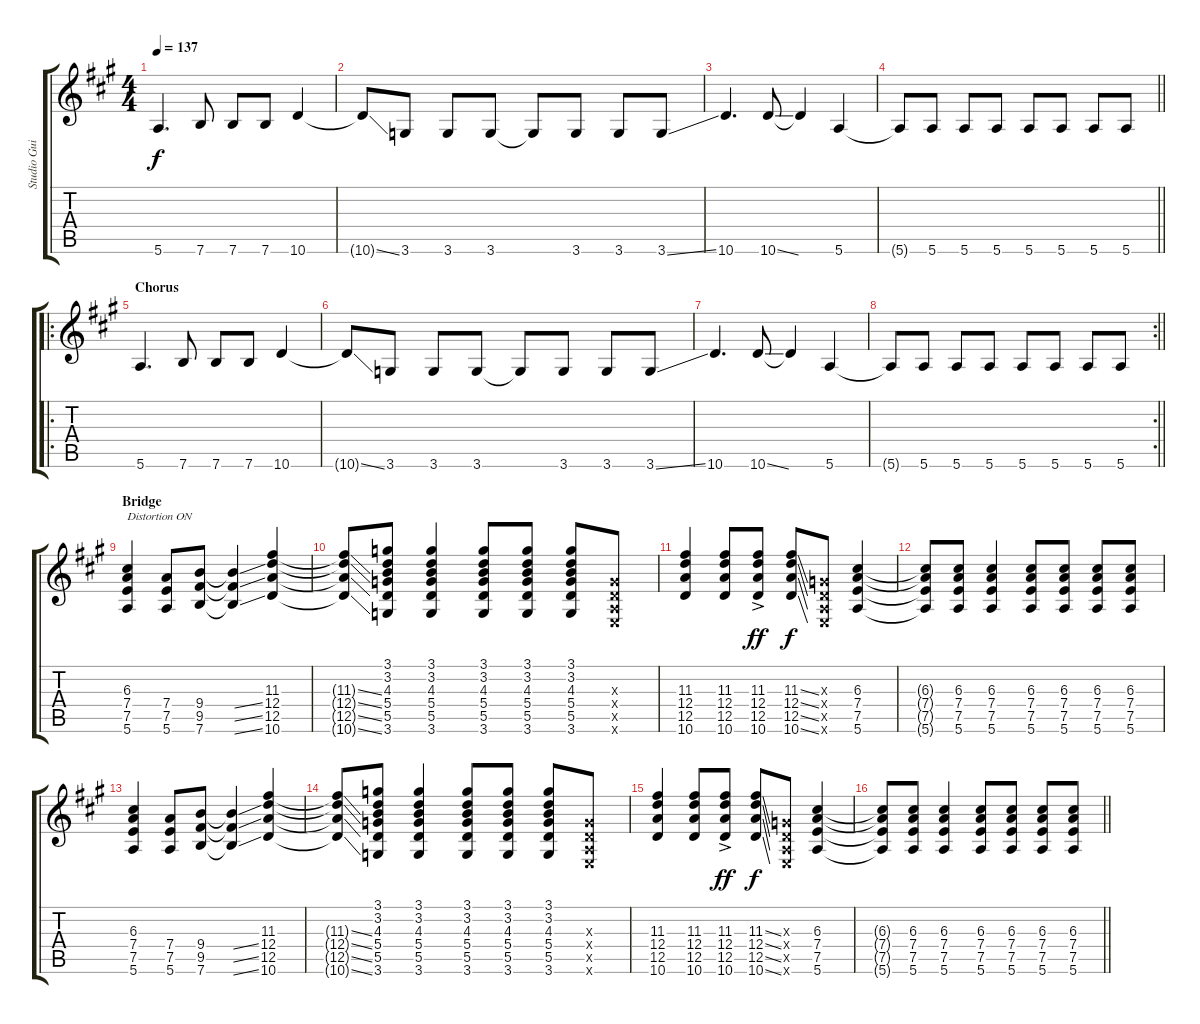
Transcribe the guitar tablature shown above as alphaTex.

\track ("Studio Guitar" "Studio Gui") {instrument electricguitarclean}
\staff {score tabs}
\tuning (E4 B3 G3 D3 A2 E2) {hide}
\ts (4 4)
\tempo 137
\clef g2
\ks a
5.6.4{d dy f} 7.6.8 7.6.8 7.6.8 10.6.4 |
10.6{ss t}.8 3.6.8 3.6.8 3.6.8 3.6{t}.8 3.6.8 3.6.8 3.6{ss}.8 |
10.6.4{d} 10.6{ss}.8 10.6{t}.4 5.6.4 |
\barLineRight lightlight
5.6{t}.8 5.6.8 5.6.8 5.6.8 5.6.8 5.6.8 5.6.8 5.6.8 |
\ro
\section ("" "Chorus")
5.6.4{d} 7.6.8 7.6.8 7.6.8 10.6.4 |
10.6{ss t}.8 3.6.8 3.6.8 3.6.8 3.6{t}.8 3.6.8 3.6.8 3.6{ss}.8 |
10.6.4{d} 10.6{ss}.8 10.6{t}.4 5.6.4 |
\rc 2
\barLineRight lightlight
5.6{t}.8 5.6.8 5.6.8 5.6.8 5.6.8 5.6.8 5.6.8 5.6.8 |
\section ("" "Bridge")
(6.3 7.4 7.5 5.6).4{txt "Distortion ON" volume 8 instrument distortionguitar} (7.4 7.5 5.6).8 (9.4 9.5 7.6).8 (9.4{ss t} 9.5{ss t} 7.6{ss t}).4 (11.3 12.4 12.5 10.6).4 |
(11.3{ss t} 12.4{ss t} 12.5{ss t} 10.6{ss t}).8 (3.1 3.2 4.3 5.4 5.5 3.6).8 (3.1 3.2 4.3 5.4 5.5 3.6).4 (3.1 3.2 4.3 5.4 5.5 3.6).8 (3.1 3.2 4.3 5.4 5.5 3.6).8 (3.1 3.2 4.3 5.4 5.5 3.6).8 (0.3{x} 0.4{x} 0.5{x} 0.6{x}).8 |
(11.3 12.4 12.5 10.6).4 (11.3 12.4 12.5 10.6).8 (11.3{ac} 12.4{ac} 12.5{ac} 10.6{ac}).8{dy ff} (11.3{ss} 12.4{ss} 12.5{ss} 10.6{ss}).8{dy f} (0.3{x} 0.4{x} 0.5{x} 0.6{x}).8 (6.3 7.4 7.5 5.6).4 |
(6.3{t} 7.4{t} 7.5{t} 5.6{t}).8 (6.3 7.4 7.5 5.6).8 (6.3 7.4 7.5 5.6).4 (6.3 7.4 7.5 5.6).8 (6.3 7.4 7.5 5.6).8 (6.3 7.4 7.5 5.6).8 (6.3 7.4 7.5 5.6).8 |
(6.3 7.4 7.5 5.6).4 (7.4 7.5 5.6).8 (9.4 9.5 7.6).8 (9.4{ss t} 9.5{ss t} 7.6{ss t}).4 (11.3 12.4 12.5 10.6).4 |
(11.3{ss t} 12.4{ss t} 12.5{ss t} 10.6{ss t}).8 (3.1 3.2 4.3 5.4 5.5 3.6).8 (3.1 3.2 4.3 5.4 5.5 3.6).4 (3.1 3.2 4.3 5.4 5.5 3.6).8 (3.1 3.2 4.3 5.4 5.5 3.6).8 (3.1 3.2 4.3 5.4 5.5 3.6).8 (0.3{x} 0.4{x} 0.5{x} 0.6{x}).8 |
(11.3 12.4 12.5 10.6).4 (11.3 12.4 12.5 10.6).8 (11.3{ac} 12.4{ac} 12.5{ac} 10.6{ac}).8{dy ff} (11.3{ss} 12.4{ss} 12.5{ss} 10.6{ss}).8{dy f} (0.3{x} 0.4{x} 0.5{x} 0.6{x}).8 (6.3 7.4 7.5 5.6).4 |
\barLineRight lightlight
(6.3{t} 7.4{t} 7.5{t} 5.6{t}).8 (6.3 7.4 7.5 5.6).8 (6.3 7.4 7.5 5.6).4 (6.3 7.4 7.5 5.6).8 (6.3 7.4 7.5 5.6).8 (6.3 7.4 7.5 5.6).8 (6.3 7.4 7.5 5.6).8
